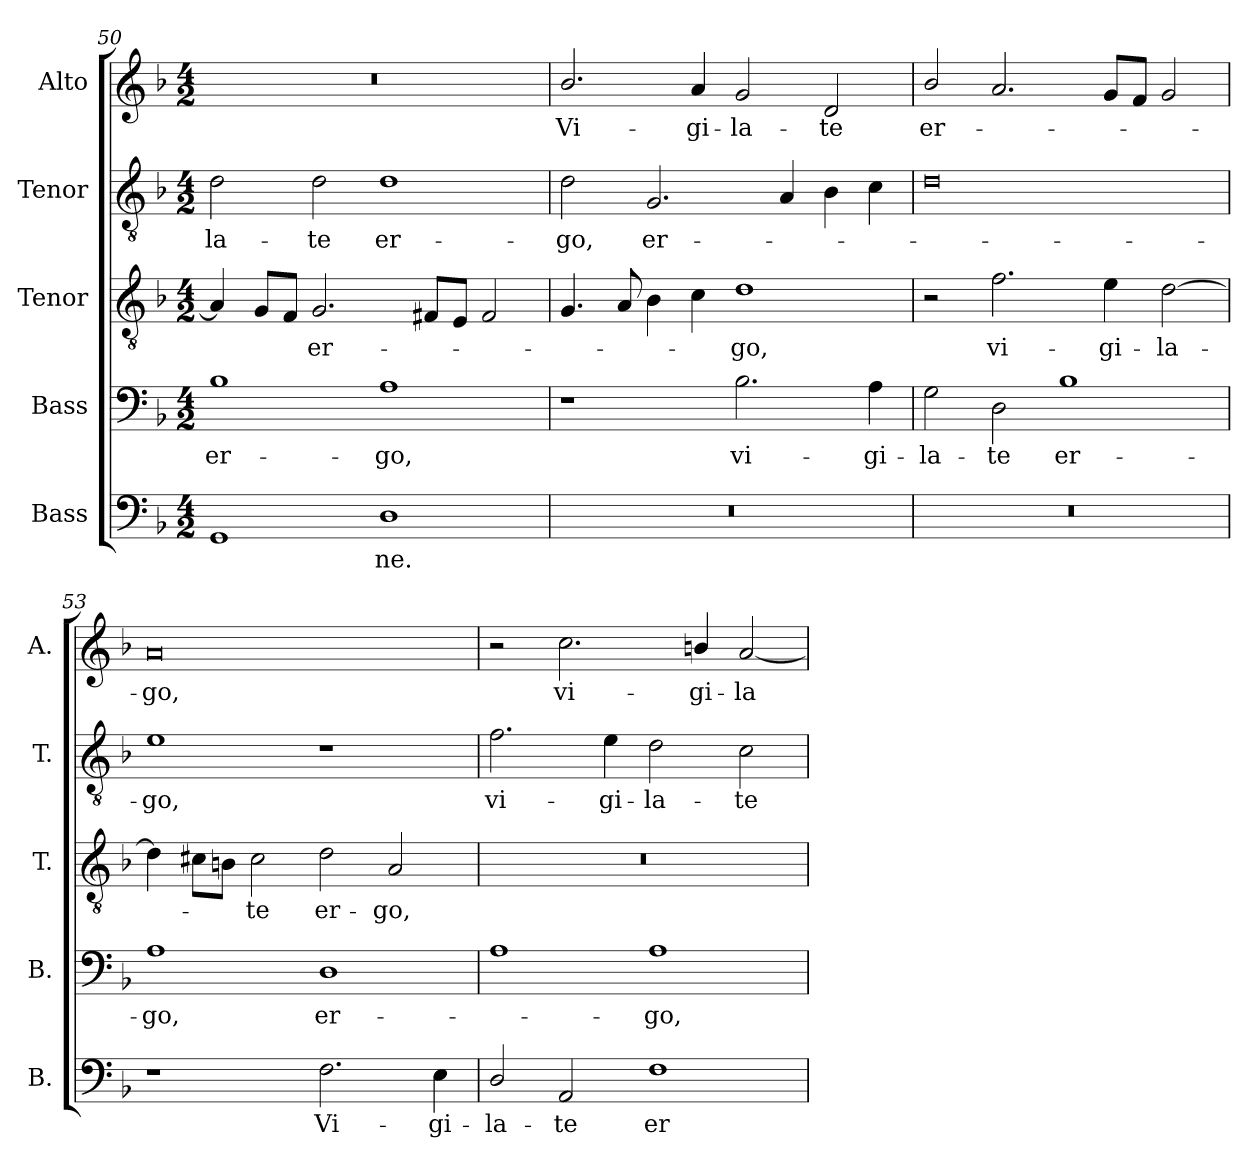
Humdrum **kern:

**kern	**text	**kern	**text	**kern	**text	**kern	**text	**kern	**text
*part5	*part5	*part4	*part4	*part3	*part3	*part2	*part2	*part1	*part1
*staff5	*staff5	*staff4	*staff4	*staff3	*staff3	*staff2	*staff2	*staff1	*staff1
*I"Bass	*	*I"Bass	*	*I"Tenor	*	*I"Tenor	*	*I"Alto	*
*I'B.	*	*I'B.	*	*I'T.	*	*I'T.	*	*I'A.	*
*clefF4	*	*clefF4	*	*clefGv2	*	*clefGv2	*	*clefG2	*
*	*	*	*	*ITrd7c12	*	*ITrd7c12	*	*	*
*k[b-]	*	*k[b-]	*	*k[b-]	*	*k[b-]	*	*k[b-]	*
*F:	*	*F:	*	*F:	*	*F:	*	*F:	*
*M4/2	*	*M4/2	*	*M4/2	*	*M4/2	*	*M4/2	*
=50	=50	=50	=50	=50	=50	=50	=50	=50	=50
!	!	!	!LO:LY:b:color=#000000	!	!	!	!	!	!
!	!	!	!	!	!	!	!LO:LY:b:color=#000000	!LO:N:vis=1	!
1GGi	.	1B-i	er-	4AAi/]	.	2Di\	-la-	0r	.
.	.	.	.	8GGi/L	.	.	.	.	.
.	.	.	.	8FFi/J	.	.	.	.	.
!	!	!	!	!	!LO:LY:b:color=#000000	!	!	!	!
!	!	!	!	!	!	!	!LO:LY:b:color=#000000	!	!
.	.	.	.	2.GGi/	er-	2Di\	-te	.	.
!	!LO:LY:b:color=#000000	!	!	!	!	!	!	!	!
!	!	!	!LO:LY:b:color=#000000	!	!	!	!	!	!
!	!	!	!	!	!	!	!LO:LY:b:color=#000000	!	!
1Di	-ne.	1Ai	-go,	.	.	1Di	er-	.	.
.	.	.	.	8FF#Xi/L	.	.	.	.	.
.	.	.	.	8EEi/J	.	.	.	.	.
.	.	.	.	2FF#i/	.	.	.	.	.
!!LO:LB:g=z
=51	=51	=51	=51	=51	=51	=51	=51	=51	=51
!LO:N:vis=1	!	!	!	!	!	!	!	!	!
!	!	!	!	!	!	!	!LO:LY:b:color=#000000	!	!
!	!	!	!	!	!	!	!	!	!LO:LY:b:color=#000000
0r	.	1r	.	4.GGi/	.	2Di\	-go,	2.b-i/	Vi-
.	.	.	.	8AAi/	.	.	.	.	.
!	!	!	!	!	!	!	!LO:LY:b:color=#000000	!	!
.	.	.	.	4BB-i\	.	2.GGi/	er-	.	.
!	!	!	!	!	!	!	!	!	!LO:LY:b:color=#000000
.	.	.	.	4Ci\	.	.	.	4ai/	-gi-
!	!	!	!LO:LY:b:color=#000000	!	!	!	!	!	!
!	!	!	!	!	!LO:LY:b:color=#000000	!	!	!	!
!	!	!	!	!	!	!	!	!	!LO:LY:b:color=#000000
.	.	2.B-i\	vi-	1Di	-go,	.	.	2gi/	-la-
.	.	.	.	.	.	4AAi/	.	.	.
!	!	!	!	!	!	!	!	!	!LO:LY:b:color=#000000
.	.	.	.	.	.	4BB-i\	.	2di/	-te
!	!	!	!LO:LY:b:color=#000000	!	!	!	!	!	!
.	.	4Ai\	-gi-	.	.	4Ci\	.	.	.
=52	=52	=52	=52	=52	=52	=52	=52	=52	=52
!LO:N:vis=1	!	!	!	!	!	!	!	!	!
!	!	!	!LO:LY:b:color=#000000	!	!	!	!	!	!
!	!	!	!	!	!	!	!	!	!LO:LY:b:color=#000000
0r	.	2Gi\	-la-	2r	.	0Di	.	2b-i/	er-
!	!	!	!LO:LY:b:color=#000000	!	!	!	!	!	!
!	!	!	!	!	!LO:LY:b:color=#000000	!	!	!	!
.	.	2Di\	-te	2.Fi\	vi-	.	.	2.ai/	.
!	!	!	!LO:LY:b:color=#000000	!	!	!	!	!	!
.	.	1B-i	er-	.	.	.	.	.	.
!	!	!	!	!	!LO:LY:b:color=#000000	!	!	!	!
.	.	.	.	4Ei\	-gi-	.	.	8gi/L	.
.	.	.	.	.	.	.	.	8fi/J	.
!	!	!	!	!	!LO:LY:b:color=#000000	!	!	!	!
.	.	.	.	[2Di\	-la-	.	.	2gi/	.
=53	=53	=53	=53	=53	=53	=53	=53	=53	=53
!	!	!	!LO:LY:b:color=#000000	!	!	!	!	!	!
!	!	!	!	!	!	!	!LO:LY:b:color=#000000	!	!
!	!	!	!	!	!	!	!	!	!LO:LY:b:color=#000000
1r	.	1Ai	-go,	4Di\]	.	1Ei	-go,	0ai	-go,
.	.	.	.	8C#Xi\L	.	.	.	.	.
.	.	.	.	8BBni\J	.	.	.	.	.
!	!	!	!	!	!LO:LY:b:color=#000000	!	!	!	!
.	.	.	.	2C#i\	-te	.	.	.	.
!	!LO:LY:b:color=#000000	!	!	!	!	!	!	!	!
!	!	!	!LO:LY:b:color=#000000	!	!	!	!	!	!
!	!	!	!	!	!LO:LY:b:color=#000000	!	!	!	!
2.Fi\	Vi-	1Di	er-	2Di\	er-	1r	.	.	.
!	!	!	!	!	!LO:LY:b:color=#000000	!	!	!	!
.	.	.	.	2AAi/	-go,	.	.	.	.
!	!LO:LY:b:color=#000000	!	!	!	!	!	!	!	!
4Ei\	-gi-	.	.	.	.	.	.	.	.
=54	=54	=54	=54	=54	=54	=54	=54	=54	=54
!	!LO:LY:b:color=#000000	!	!	!LO:N:vis=1	!	!	!	!	!
!	!	!	!	!	!	!	!LO:LY:b:color=#000000	!	!
2Di/	-la-	1Ai	.	0r	.	2.Fi\	vi-	2r	.
!	!LO:LY:b:color=#000000	!	!	!	!	!	!	!	!
!	!	!	!	!	!	!	!	!	!LO:LY:b:color=#000000
2AAi/	-te	.	.	.	.	.	.	2.cci\	vi-
!	!	!	!	!	!	!	!LO:LY:b:color=#000000	!	!
.	.	.	.	.	.	4Ei\	-gi-	.	.
!	!LO:LY:b:color=#000000	!	!	!	!	!	!	!	!
!	!	!	!LO:LY:b:color=#000000	!	!	!	!	!	!
!	!	!	!	!	!	!	!LO:LY:b:color=#000000	!	!
1Fi	er-	1Ai	-go,	.	.	2Di\	-la-	.	.
!	!	!	!	!	!	!	!	!	!LO:LY:b:color=#000000
.	.	.	.	.	.	.	.	4bni/	-gi-
!	!	!	!	!	!	!	!LO:LY:b:color=#000000	!	!
!	!	!	!	!	!	!	!	!	!LO:LY:b:color=#000000
.	.	.	.	.	.	2Ci\	-te	[2ai/	-la-
=	=	=	=	=	=	=	=	=	=
*-	*-	*-	*-	*-	*-	*-	*-	*-	*-
